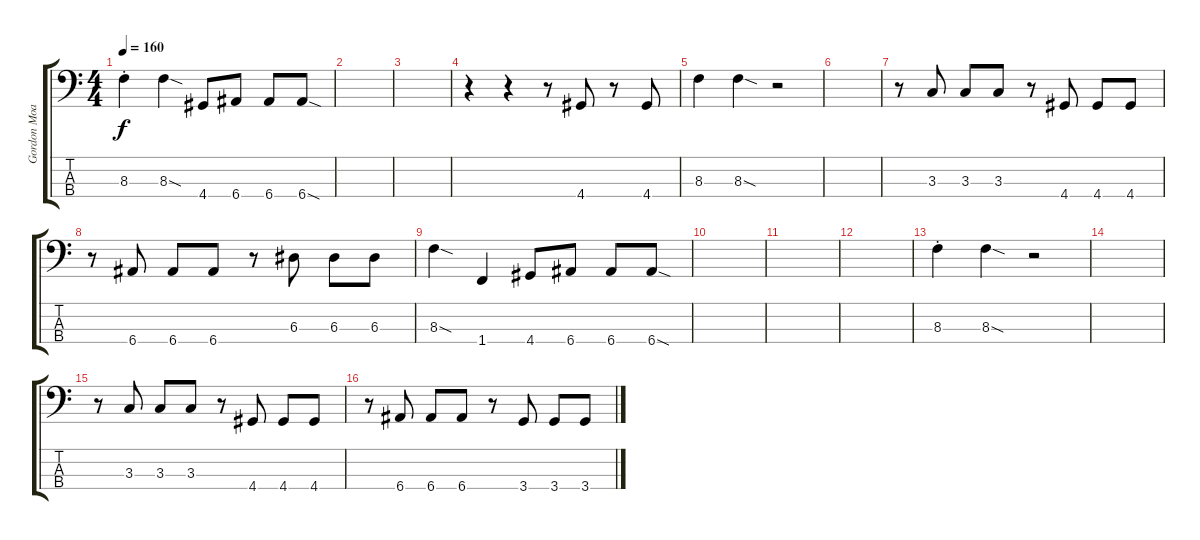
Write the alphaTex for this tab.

\track ("Gordon Moakes" "Gordon Moa") {instrument electricbassfinger}
\staff {score tabs}
\tuning (G2 D2 A1 E1) {hide}
\ts (4 4)
\tempo 160
\clef f4
\ks c
8.3{st}.4{dy f} 8.3{sod}.4 4.4.8 6.4.8 6.4.8 6.4{sod}.8 |
|
|
r.4 r.4 r.8 4.4.8 r.8 4.4.8 |
8.3.4 8.3{sod}.4 r.2 |
|
r.8 3.3.8 3.3.8 3.3.8 r.8 4.4.8 4.4.8 4.4.8 |
r.8 6.4.8 6.4.8 6.4.8 r.8 6.3.8 6.3.8 6.3.8 |
8.3{sod}.4 1.4.4 4.4.8 6.4.8 6.4.8 6.4{sod}.8 |
|
|
|
8.3{st}.4 8.3{sod}.4 r.2 |
|
r.8 3.3.8 3.3.8 3.3.8 r.8 4.4.8 4.4.8 4.4.8 |
r.8 6.4.8 6.4.8 6.4.8 r.8 3.4.8 3.4.8 3.4.8
